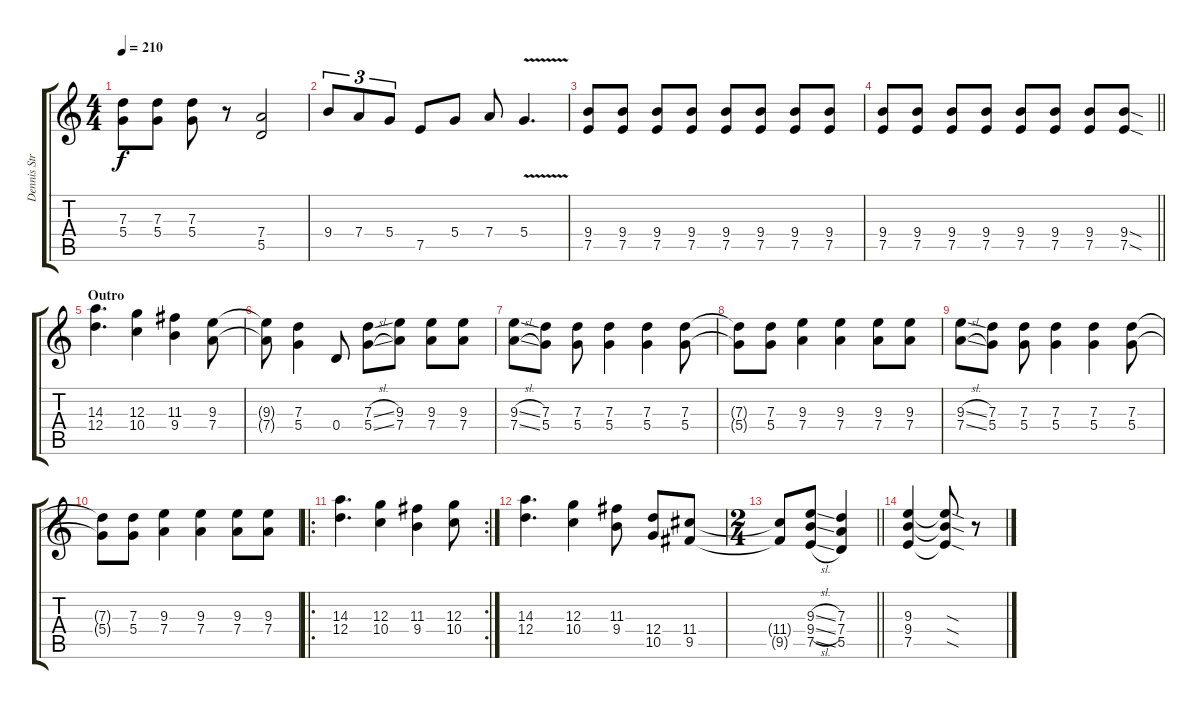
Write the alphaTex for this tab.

\track ("Dennis Stratton" "Dennis Str") {instrument overdrivenguitar}
\staff {score tabs}
\tuning (E4 B3 G3 D3 A2 E2) {hide}
\ts (4 4)
\tempo 210
\clef g2
\ks c
(7.3{t} 5.4{t}).8{dy f} (7.3 5.4).8 (7.3 5.4).8 r.8 (7.4 5.5).2 |
9.4.8{tu (3 2)} 7.4.8{tu (3 2)} 5.4.8{tu (3 2)} 7.5.8 5.4.8 7.4.8 5.4{v}.4{d} |
(9.4 7.5).8 (9.4 7.5).8 (9.4 7.5).8 (9.4 7.5).8 (9.4 7.5).8 (9.4 7.5).8 (9.4 7.5).8 (9.4 7.5).8 |
\barLineRight lightlight
(9.4 7.5).8 (9.4 7.5).8 (9.4 7.5).8 (9.4 7.5).8 (9.4 7.5).8 (9.4 7.5).8 (9.4 7.5).8 (9.4{sod} 7.5{sod}).8 |
\section ("" "Outro")
(14.3 12.4).4{d} (12.3 10.4).4 (11.3 9.4).4 (9.3 7.4).8 |
(9.3{t} 7.4{t}).8 (7.3 5.4).4 0.4.8 (7.3{sl} 5.4{sl}).8 (9.3 7.4).8 (9.3 7.4).8 (9.3 7.4).8 |
(9.3{sl} 7.4{sl}).8 (7.3 5.4).8 (7.3 5.4).8 (7.3 5.4).4 (7.3 5.4).4 (7.3 5.4).8 |
(7.3{t} 5.4{t}).8 (7.3 5.4).8 (9.3 7.4).4 (9.3 7.4).4 (9.3 7.4).8 (9.3 7.4).8 |
(9.3{sl} 7.4{sl}).8 (7.3 5.4).8 (7.3 5.4).8 (7.3 5.4).4 (7.3 5.4).4 (7.3 5.4).8 |
(7.3{t} 5.4{t}).8 (7.3 5.4).8 (9.3 7.4).4 (9.3 7.4).4 (9.3 7.4).8 (9.3 7.4).8 |
\ro
\rc 2
(14.3 12.4).4{d} (12.3 10.4).4 (11.3 9.4).4 (12.3 10.4).8 |
(14.3 12.4).4{d} (12.3 10.4).4 (11.3 9.4).8 (12.4 10.5).8 (11.4 9.5).8 |
\ts (2 4)
\barLineRight lightlight
(11.4{t} 9.5{t}).8 (9.3{sl} 9.4{sl} 7.5{sl}).8 (7.3 7.4 5.5).4 |
(9.3 9.4 7.5).4 (9.3{sod t} 9.4{sod t} 7.5{sod t}).8 r.8
